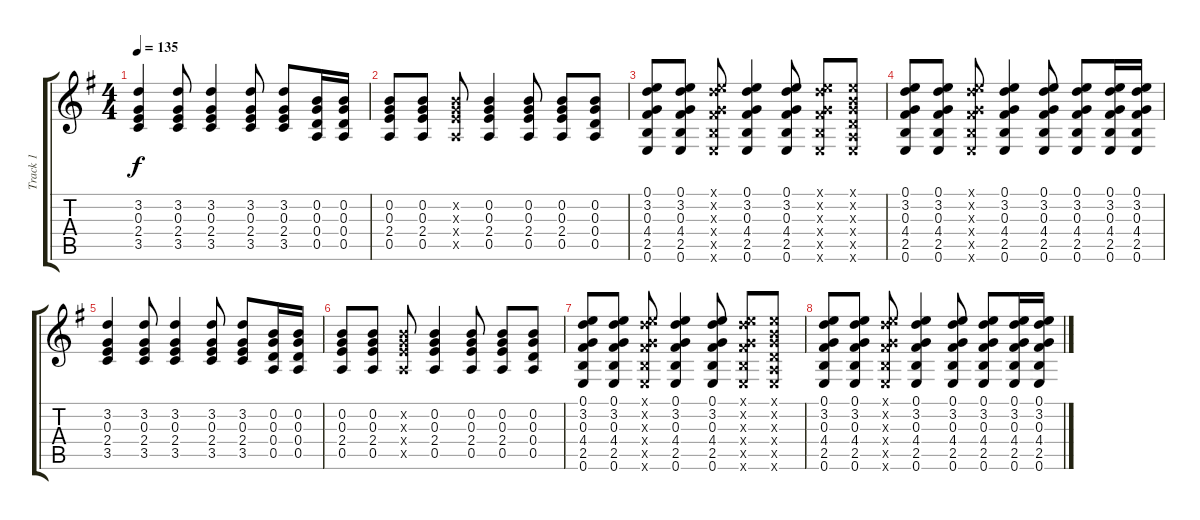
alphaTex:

\track ("Track 1" "Track 1") {instrument acousticguitarsteel}
\staff {score tabs}
\tuning (E4 B3 G3 D3 A2 E2) {hide}
\ts (4 4)
\tempo 135
\clef g2
\ks eminor
(3.2 0.3 2.4 3.5).4{dy f} (3.2 0.3 2.4 3.5).8 (3.2 0.3 2.4 3.5).4 (3.2 0.3 2.4 3.5).8 (3.2 0.3 2.4 3.5).8 (0.2 0.3 0.4 0.5).16 (0.2 0.3 0.4 0.5).16 |
(0.2 0.3 2.4 0.5).8 (0.2 0.3 2.4 0.5).8 (0.2{x} 0.3{x} 2.4{x} 0.5{x}).8 (0.2 0.3 2.4 0.5).4 (0.2 0.3 2.4 0.5).8 (0.2 0.3 2.4 0.5).8 (0.2 0.3 0.4 0.5).8 |
(0.1 3.2 0.3 4.4 2.5 0.6).8 (0.1 3.2 0.3 4.4 2.5 0.6).8 (0.1{x} 3.2{x} 0.3{x} 4.4{x} 2.5{x} 0.6{x}).8 (0.1 3.2 0.3 4.4 2.5 0.6).4 (0.1 3.2 0.3 4.4 2.5 0.6).8 (0.1{x} 3.2{x} 0.3{x} 4.4{x} 2.5{x} 0.6{x}).8 (0.1{x} 0.2{x} 0.3{x} 0.4{x} 0.5{x} 0.6{x}).8 |
(0.1 3.2 0.3 4.4 2.5 0.6).8 (0.1 3.2 0.3 4.4 2.5 0.6).8 (0.1{x} 3.2{x} 0.3{x} 4.4{x} 2.5{x} 0.6{x}).8 (0.1 3.2 0.3 4.4 2.5 0.6).4 (0.1 3.2 0.3 4.4 2.5 0.6).8 (0.1 3.2 0.3 4.4 2.5 0.6).8 (0.1 3.2 0.3 4.4 2.5 0.6).16 (0.1 3.2 0.3 4.4 2.5 0.6).16 |
(3.2 0.3 2.4 3.5).4 (3.2 0.3 2.4 3.5).8 (3.2 0.3 2.4 3.5).4 (3.2 0.3 2.4 3.5).8 (3.2 0.3 2.4 3.5).8 (0.2 0.3 0.4 0.5).16 (0.2 0.3 0.4 0.5).16 |
(0.2 0.3 2.4 0.5).8 (0.2 0.3 2.4 0.5).8 (0.2{x} 0.3{x} 2.4{x} 0.5{x}).8 (0.2 0.3 2.4 0.5).4 (0.2 0.3 2.4 0.5).8 (0.2 0.3 2.4 0.5).8 (0.2 0.3 0.4 0.5).8 |
(0.1 3.2 0.3 4.4 2.5 0.6).8 (0.1 3.2 0.3 4.4 2.5 0.6).8 (0.1{x} 3.2{x} 0.3{x} 4.4{x} 2.5{x} 0.6{x}).8 (0.1 3.2 0.3 4.4 2.5 0.6).4 (0.1 3.2 0.3 4.4 2.5 0.6).8 (0.1{x} 3.2{x} 0.3{x} 4.4{x} 2.5{x} 0.6{x}).8 (0.1{x} 0.2{x} 0.3{x} 0.4{x} 0.5{x} 0.6{x}).8 |
(0.1 3.2 0.3 4.4 2.5 0.6).8 (0.1 3.2 0.3 4.4 2.5 0.6).8 (0.1{x} 3.2{x} 0.3{x} 4.4{x} 2.5{x} 0.6{x}).8 (0.1 3.2 0.3 4.4 2.5 0.6).4 (0.1 3.2 0.3 4.4 2.5 0.6).8 (0.1 3.2 0.3 4.4 2.5 0.6).8 (0.1 3.2 0.3 4.4 2.5 0.6).16 (0.1 3.2 0.3 4.4 2.5 0.6).16
